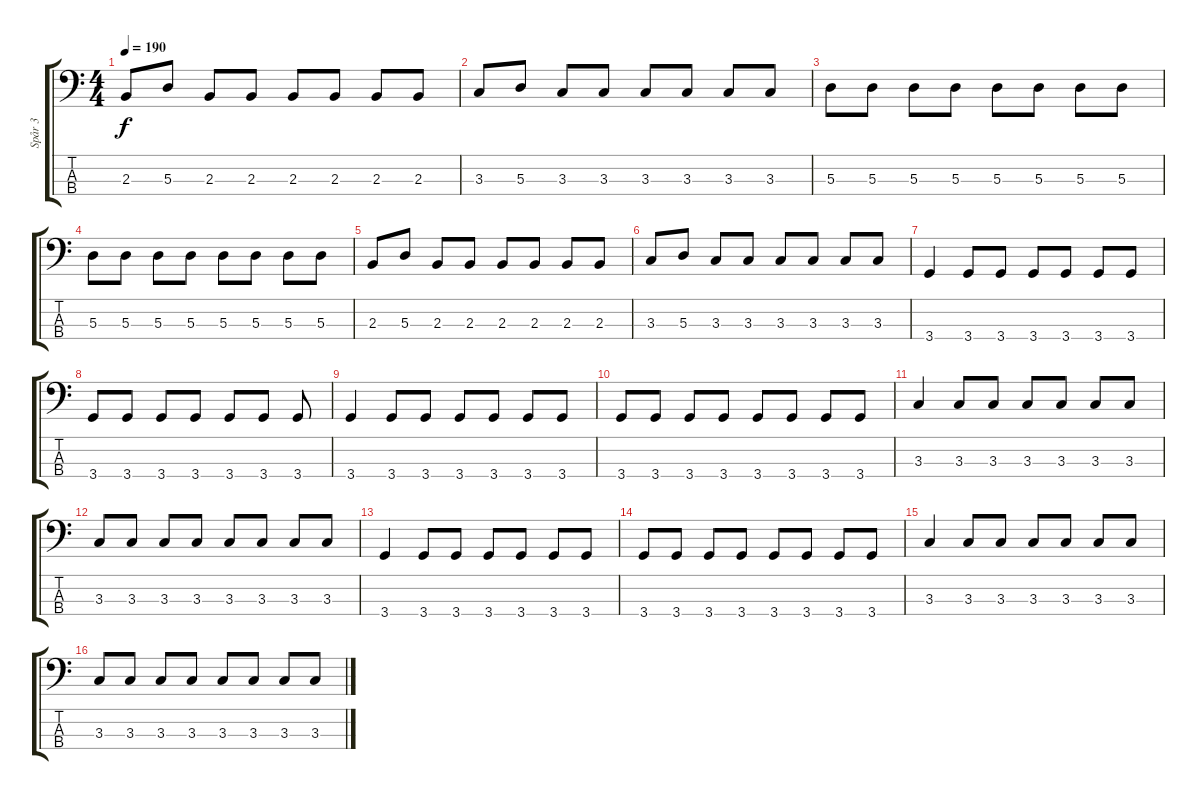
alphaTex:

\track ("Spår 3" "Spår 3") {instrument electricbasspick}
\staff {score tabs}
\tuning (G2 D2 A1 E1) {hide}
\ts (4 4)
\tempo 190
\clef f4
\ks c
2.3.8{dy f} 5.3.8 2.3.8 2.3.8 2.3.8 2.3.8 2.3.8 2.3.8 |
3.3.8 5.3.8 3.3.8 3.3.8 3.3.8 3.3.8 3.3.8 3.3.8 |
5.3.8 5.3.8 5.3.8 5.3.8 5.3.8 5.3.8 5.3.8 5.3.8 |
5.3.8 5.3.8 5.3.8 5.3.8 5.3.8 5.3.8 5.3.8 5.3.8 |
2.3.8 5.3.8 2.3.8 2.3.8 2.3.8 2.3.8 2.3.8 2.3.8 |
3.3.8 5.3.8 3.3.8 3.3.8 3.3.8 3.3.8 3.3.8 3.3.8 |
3.4.4 3.4.8 3.4.8 3.4.8 3.4.8 3.4.8 3.4.8 |
3.4.8 3.4.8 3.4.8 3.4.8 3.4.8 3.4.8 3.4.8 |
3.4.4 3.4.8 3.4.8 3.4.8 3.4.8 3.4.8 3.4.8 |
3.4.8 3.4.8 3.4.8 3.4.8 3.4.8 3.4.8 3.4.8 3.4.8 |
3.3.4 3.3.8 3.3.8 3.3.8 3.3.8 3.3.8 3.3.8 |
3.3.8 3.3.8 3.3.8 3.3.8 3.3.8 3.3.8 3.3.8 3.3.8 |
3.4.4 3.4.8 3.4.8 3.4.8 3.4.8 3.4.8 3.4.8 |
3.4.8 3.4.8 3.4.8 3.4.8 3.4.8 3.4.8 3.4.8 3.4.8 |
3.3.4 3.3.8 3.3.8 3.3.8 3.3.8 3.3.8 3.3.8 |
3.3.8 3.3.8 3.3.8 3.3.8 3.3.8 3.3.8 3.3.8 3.3.8
